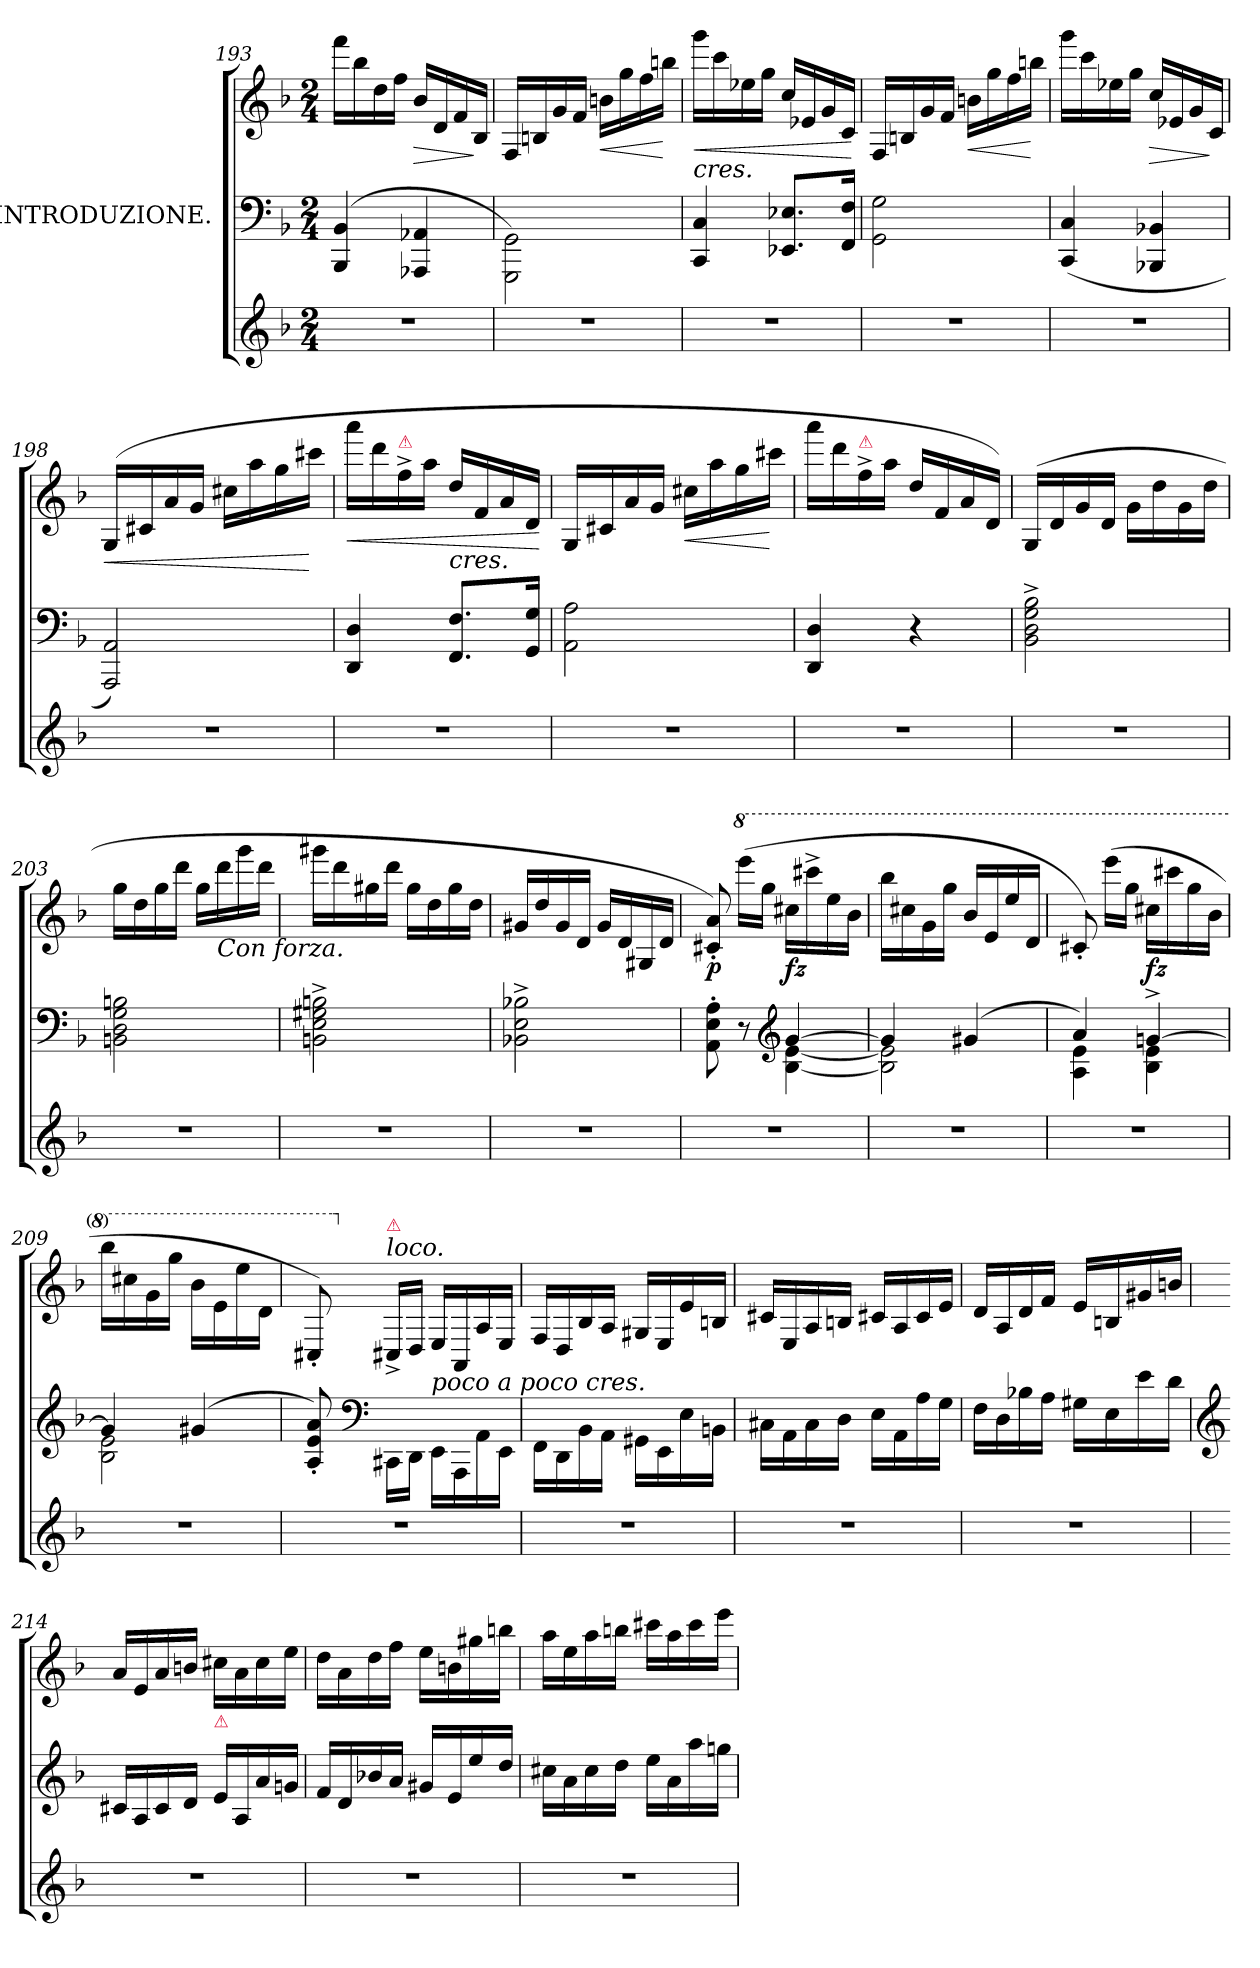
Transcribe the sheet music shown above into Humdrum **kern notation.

**kern	**kern	**kern	**dynam
*part2	*part1	*part1	*part1
*staff3	*staff2	*staff1	*staff1/2
*	*I"INTRODUZIONE.	*	*
*clefG2	*clefF4	*clefG2	*
*k[b-]	*k[b-]	*k[b-]	*
*F:	*F:	*F:	*
*M2/4	*M2/4	*M2/4	*
=193	=193	=193	=193
2r	(>4BBB- 4BB-	16fffLL	.
.	.	16bb-	.
.	.	16dd	.
.	.	16ffJJ	.
!	!	!	!LO:HP:b
.	4AAA-X 4AA-X	16b-/LL	>
.	.	16d/	.
.	.	16f/	.
.	.	16B-/JJ	]
=194	=194	=194	=194
2r	2GGG\ 2GG\)	16F/LL	.
.	.	16Bn	.
.	.	16g	.
.	.	16fJJ	.
!	!	!	!LO:HP:b
.	.	16bnLL	<
.	.	16gg	.
.	.	16ff	.
.	.	16bbnJJ	[
=195	=195	=195	=195
!	!	!LO:TX:b:i:t=cres.	!
!	!	!	!LO:HP:b
!	!	!	!LO:HP:n=1:b
2r	4CC 4C	16gggLL	> <
.	.	16ccc	.
.	.	16ee-X	.
.	.	16ggJJ	]
.	8.EE-X 8.E-XL	16cc/LL	.
.	.	16e-X/	.
.	.	16g/	.
.	16FF 16FJk	16c/JJ	.
.	.	.	[
=196	=196	=196	=196
2r	2GG\ 2G\	16F/LL	.
.	.	16Bn/	.
.	.	16g	.
.	.	16fJJ	.
!	!	!	!LO:HP:b
.	.	16bnLL	<
.	.	16gg	.
.	.	16ff	.
.	.	16bbnJJ	[
=197	=197	=197	=197
2r	(>4CC 4C	16gggLL	.
.	.	16ccc	.
.	.	16ee-X	.
.	.	16ggJJ	.
!	!	!	!LO:HP:b
.	4BBB-X 4BB-X	16cc/LL	>
.	.	16e-X/	.
.	.	16g/	.
.	.	16c/JJ	]
=198	=198	=198	=198
!	!	!	!LO:HP:b
2r	2AAA 2AA)	(>16GLL	<
.	.	16c#X	.
.	.	16a	.
.	.	16gJJ	.
.	.	16cc#XLL	.
.	.	16aa	.
.	.	16gg	.
.	.	16ccc#XJJ	[
=199	=199	=199	=199
!	!	!	!LO:HP:b
2r	4DD 4D	16aaaLL	<
.	.	16ddd	.
!	!	!LO:TX:a:color=crimson:t=⚠	!
.	.	16ff^<	.
.	.	16aaJJ	.
!	!	!LO:TX:b:i:t=cres.	!
.	8.FF 8.FL	16dd/LL	.
.	.	16f/	.
.	.	16a/	.
.	16GG 16GJk	16d/JJ	.
.	.	.	[
=200	=200	=200	=200
2r	2AA 2A	16GLL	.
.	.	16c#X	.
.	.	16a	.
.	.	16gJJ	.
!	!	!	!LO:HP:b
.	.	16cc#XLL	<
.	.	16aa	.
.	.	16gg	.
.	.	16ccc#XJJ	[
=201	=201	=201	=201
2r	4DD 4D	16aaaLL	.
.	.	16ddd	.
!	!	!LO:TX:a:color=crimson:t=⚠	!
.	.	16ff^<	.
.	.	16aaJJ	.
.	4r	16dd/LL	.
.	.	16f/	.
.	.	16a/	.
.	.	16d/JJ)	.
=202	=202	=202	=202
2r	2BB-^< 2D^< 2G^< 2B-^<	(>16GLL	.
.	.	16d	.
.	.	16g	.
.	.	16dJJ	.
.	.	16gLL	.
.	.	16dd	.
.	.	16g	.
.	.	16ddJJ	.
=203	=203	=203	=203
2r	2BBn 2D 2G 2Bn	16ggLL	.
.	.	16dd	.
.	.	16gg	.
.	.	16dddJJ	.
.	.	16ggLL	.
!	!	!LO:TX:b:i:t=Con forza.	!
.	.	16ddd	.
.	.	16ggg	.
.	.	16dddJJ	.
=204	=204	=204	=204
2r	2BBn^< 2E^< 2G#X^< 2Bn^<	16ggg#XLL	.
.	.	16ddd	.
.	.	16gg#X	.
.	.	16dddJJ	.
.	.	16gg#LL	.
.	.	16dd	.
.	.	16gg#	.
.	.	16ddJJ	.
=205	=205	=205	=205
2r	2BB-X^< 2E^< 2B-X^<	16g#XLL	.
.	.	16dd	.
.	.	16g#	.
.	.	16dJJ	.
.	.	16g#LL	.
.	.	16d	.
.	.	16G#X	.
.	.	16dJJ	.
=206	=206	=206	=206
*	*^	*	*
!	!	!	!	!LO:DY:b
2r	4reyy	8AA' 8E' 8A'	8c#X'> 8a'>)	p
*	*	*	*8va	*
.	.	8r	(>16eeeeLL	.
.	.	.	16gggJJ	.
*	*clefG2	*	*	*
!	!	!	!	!LO:DY:b
.	[4g	[4B- [4e	16ccc#XLL	fz
.	.	.	16cccc#X^<	.
.	.	.	16eee	.
.	.	.	16bb-JJ	.
=207	=207	=207	=207	=207
2r	4g]	2B-] 2e]	16bbb-LL	.
.	.	.	16ccc#X	.
.	.	.	16gg	.
.	.	.	16gggJJ	.
.	(4g#X	.	16bb-/LL	.
.	.	.	16ee/	.
.	.	.	16eee/	.
.	.	.	16dd/JJ	.
=208	=208	=208	=208	=208
2r	4a)	4A 4e	8cc#X'</)	.
.	.	.	(>16eeeeLL	.
.	.	.	16gggJJ	.
!	!	!	!	!LO:DY:b
.	[4gn^>	4B- 4e	16ccc#XLL	fz
.	.	.	16cccc#X	.
.	.	.	16ggg	.
.	.	.	16bb-JJ	.
=209	=209	=209	=209	=209
2r	4g]	2B- 2e	16bbb-LL	.
.	.	.	16ccc#X	.
.	.	.	16gg	.
.	.	.	16gggJJ	.
.	(4g#X	.	16bb-\LL	.
.	.	.	16ee\	.
.	.	.	16eee\	.
.	.	.	16dd\JJ	.
*	*v	*v	*	*
=210	=210	=210	=210
2r	8A'</ 8e'</ 8a'</)	8c#X')	.
*	*clefF4	*	*
*	*	*X8va	*
!	!	!LO:TX:a:i:t=loco.	!
!	!	!LO:TX:a:color=crimson:t=⚠	!
.	16CC#X\LL	16C#X^>LL	.
.	16DD\JJ	16D/JJ	.
!	!	!LO:TX:b:i:t=poco a poco cres.	!
.	16EE\LL	16E/LL	.
.	16AAA\	16AA/	.
.	16AA\	16A/	.
.	16EE\JJ	16E/JJ	.
=211	=211	=211	=211
2r	16FF\LL	16F/LL	.
.	16DD\	16D/	.
.	16BB-\	16B-/	.
.	16AA\JJ	16A/JJ	.
.	16GG#X\LL	16G#XLL	.
.	16EE\	16E/	.
.	16E\	16e/	.
.	16BBn\JJ	16Bn/JJ	.
=212	=212	=212	=212
2r	16C#X\LL	16c#XLL	.
.	16AA\	16E/	.
.	16C#\	16A/	.
.	16D\JJ	16Bn/JJ	.
.	16ELL	16c#XLL	.
.	16AA	16A	.
.	16A	16c#	.
.	16GJJ	16eJJ	.
=213	=213	=213	=213
2r	16FLL	16dLL	.
.	16D	16A	.
.	16B-X	16d	.
.	16AJJ	16fJJ	.
.	16G#XLL	16eLL	.
.	16E	16Bn	.
.	16e	16g#X	.
.	16dJJ	16bnJJ	.
=214	=214	=214	=214
*	*clefG2	*	*
2r	16c#XLL	16a/LL	.
.	16A	16e/	.
.	16c#	16a/	.
.	16dJJ	16bn/JJ	.
!	!	!LO:TX:b:i:color=crimson:t=⚠	!
.	16eLL	16cc#XLL	.
.	16A	16a	.
.	16a	16cc#	.
.	16gnJJ	16eeJJ	.
=215	=215	=215	=215
2r	16fLL	16ddLL	.
.	16d	16a	.
.	16b-X	16dd	.
.	16aJJ	16ffJJ	.
.	16g#XLL	16eeLL	.
.	16e	16bn	.
.	16ee	16gg#X	.
.	16ddJJ	16bbnJJ	.
=216	=216	=216	=216
2r	16cc#XLL	16aaLL	.
.	16a	16ee	.
.	16cc#	16aa	.
.	16ddJJ	16bbnJJ	.
.	16eeLL	16ccc#XLL	.
.	16a	16aa	.
.	16aa	16ccc#	.
.	16ggnJJ	16eeeJJ	.
=	=	=	=
*-	*-	*-	*-
